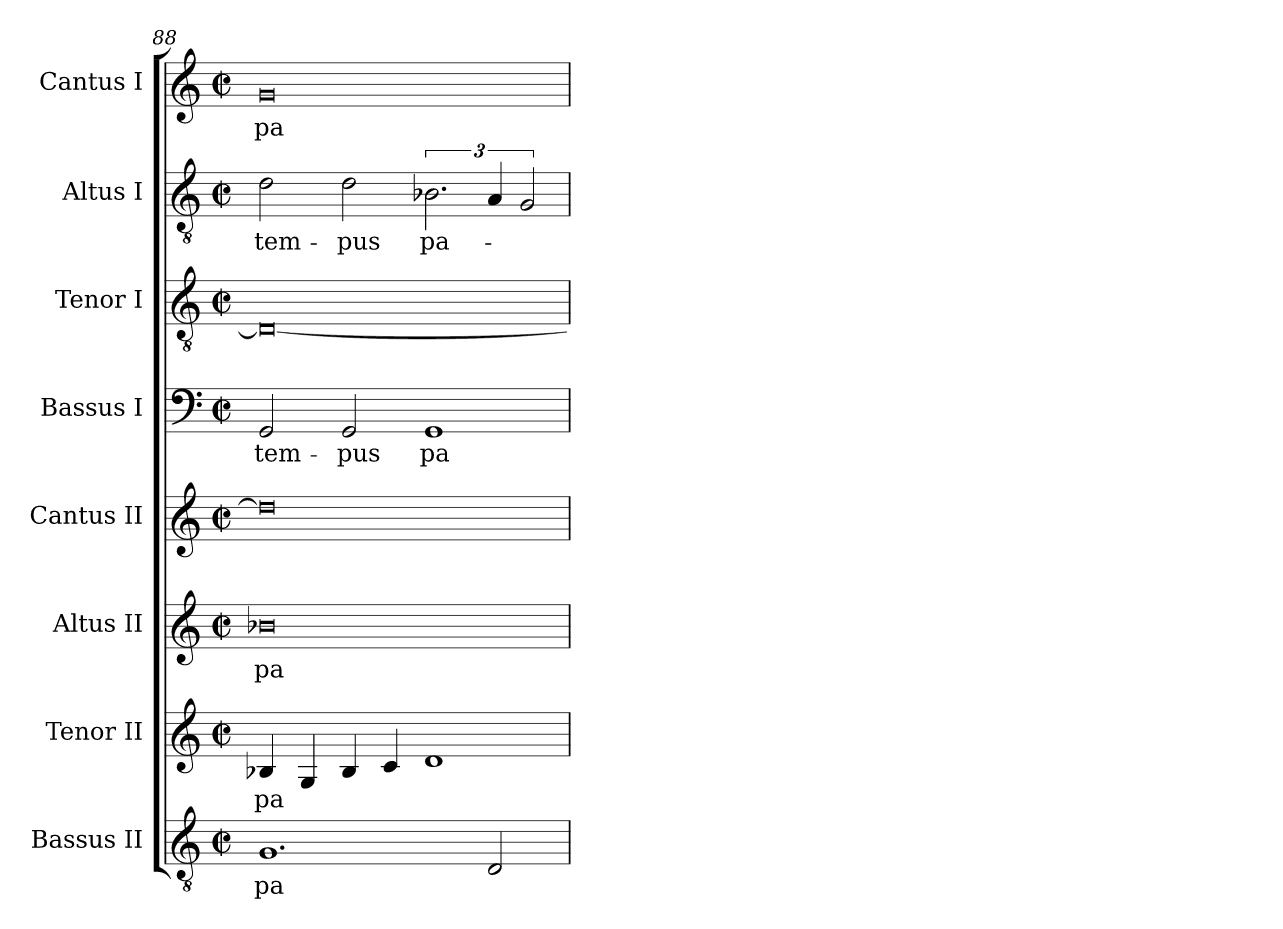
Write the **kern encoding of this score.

**kern	**text	**kern	**text	**kern	**text	**kern	**kern	**text	**kern	**kern	**text	**kern	**text
*part8	*part8	*part7	*part7	*part6	*part6	*part5	*part4	*part4	*part3	*part2	*part2	*part1	*part1
*staff8	*staff8	*staff7	*staff7	*staff6	*staff6	*staff5	*staff4	*staff4	*staff3	*staff2	*staff2	*staff1	*staff1
*I"Bassus II	*	*I"Tenor II	*	*I"Altus II	*	*I"Cantus II	*I"Bassus I	*	*I"Tenor I	*I"Altus I	*	*I"Cantus I	*
*clefGv2	*	*clefG2	*	*clefG2	*	*clefG2	*clefF4	*	*clefGv2	*clefGv2	*	*clefG2	*
*	*	*	*	*	*	*k[]	*	*	*	*	*	*	*
*	*	*	*	*	*	*C:	*	*	*	*	*	*	*
*M2/2	*	*M2/2	*	*M2/2	*	*M2/2	*M2/2	*	*M2/2	*M2/2	*	*M2/2	*
*met(c|)	*	*met(c|)	*	*met(c|)	*	*met(c|)	*met(c|)	*	*met(c|)	*met(c|)	*	*met(c|)	*
=88	=88	=88	=88	=88	=88	=88	=88	=88	=88	=88	=88	=88	=88
!	!LO:LY:b:cj	!	!LO:LY:b	!	!LO:LY:b:cj	!	!	!LO:LY:b:cj	!	!	!LO:LY:b:cj	!	!LO:LY:b:cj
1.G	pa	4B-X/	pa	0b-X	pa	0dd]	2GG/	tem-	0D_<	2d\	tem-	0g	pa-
.	.	4G/	.	.	.	.	.	.	.	.	.	.	.
!	!	!	!	!	!	!	!	!LO:LY:b:cj	!	!	!LO:LY:b:cj	!	!
.	.	4B-/	.	.	.	.	2GG/	-pus	.	2d\	-pus	.	.
.	.	4c/	.	.	.	.	.	.	.	.	.	.	.
!	!	!	!	!	!	!	!	!LO:LY:b:cj	!	!	!LO:LY:b:cj	!	!
.	.	1d	.	.	.	.	1GG	pa-	.	3.B-X\	pa-	.	.
2D/	.	.	.	.	.	.	.	.	.	6A/	.	.	.
.	.	.	.	.	.	.	.	.	.	3G/	.	.	.
=	=	=	=	=	=	=	=	=	=	=	=	=	=
*-	*-	*-	*-	*-	*-	*-	*-	*-	*-	*-	*-	*-	*-
